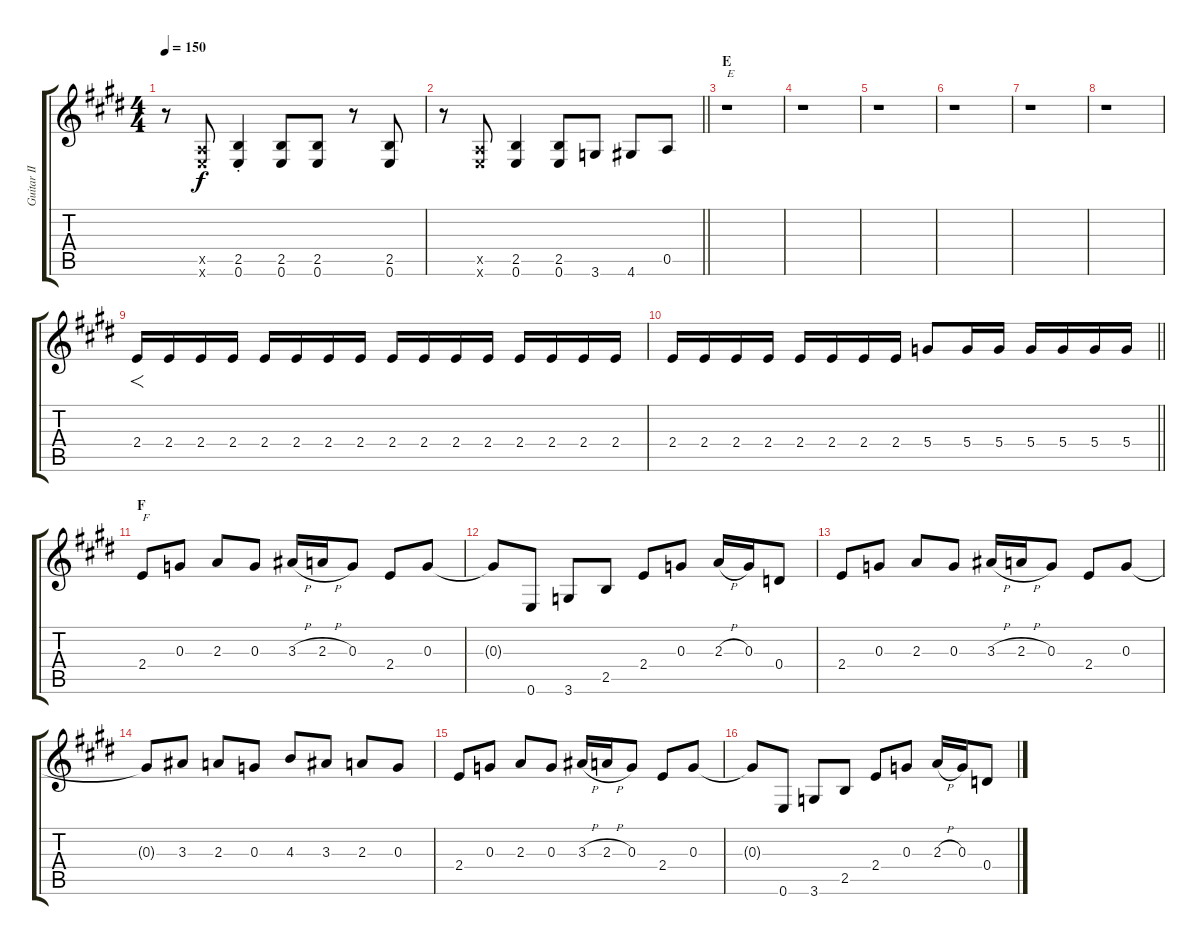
\track ("Guitar II" "Guitar II") {instrument distortionguitar}
\staff {score tabs}
\tuning (E4 B3 G3 D3 A2 E2) {hide}
\ts (4 4)
\tempo 150
\clef g2
\ks e
r.8{dy f} (0.5{x} 0.6{x}).8 (2.5{st} 0.6{st}).4 (2.5 0.6).8 (2.5 0.6).8 r.8 (2.5 0.6).8 |
\barLineRight lightlight
r.8 (0.5{x} 0.6{x}).8 (2.5 0.6).4 (2.5 0.6).8 3.6.8 4.6.8 0.5.8 |
\section ("" "E")
r.1{txt "E"} |
r.1 |
r.1 |
r.1 |
r.1 |
r.1 |
2.4.16{f} 2.4.16 2.4.16 2.4.16 2.4.16 2.4.16 2.4.16 2.4.16 2.4.16 2.4.16 2.4.16 2.4.16 2.4.16 2.4.16 2.4.16 2.4.16 |
\barLineRight lightlight
2.4.16 2.4.16 2.4.16 2.4.16 2.4.16 2.4.16 2.4.16 2.4.16 5.4.8 5.4.16 5.4.16 5.4.16 5.4.16 5.4.16 5.4.16 |
\section ("" "F")
2.4.8{txt "F"} 0.3.8 2.3.8 0.3.8 3.3{h}.16 2.3{h}.16 0.3.8 2.4.8 0.3.8 |
0.3{t}.8 0.6.8 3.6.8 2.5.8 2.4.8 0.3.8 2.3{h}.16 0.3.16 0.4.8 |
2.4.8 0.3.8 2.3.8 0.3.8 3.3{h}.16 2.3{h}.16 0.3.8 2.4.8 0.3.8 |
0.3{t}.8 3.3.8 2.3.8 0.3.8 4.3.8 3.3.8 2.3.8 0.3.8 |
2.4.8 0.3.8 2.3.8 0.3.8 3.3{h}.16 2.3{h}.16 0.3.8 2.4.8 0.3.8 |
0.3{t}.8 0.6.8 3.6.8 2.5.8 2.4.8 0.3.8 2.3{h}.16 0.3.16 0.4.8
